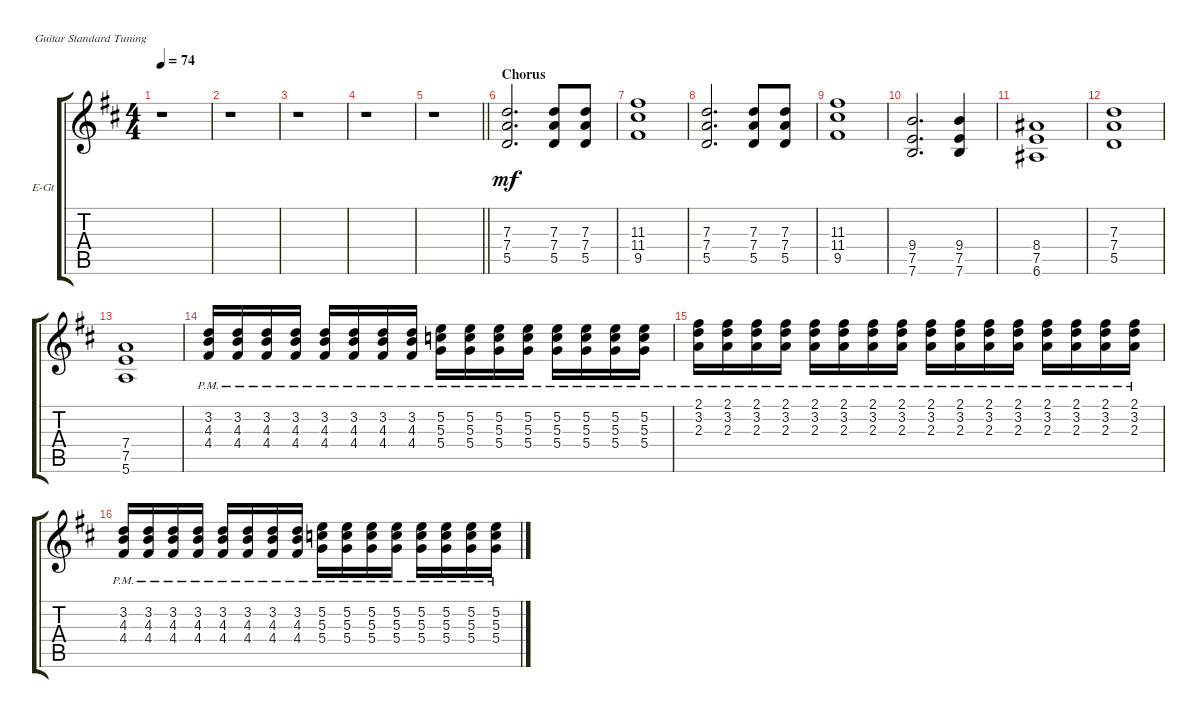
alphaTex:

\bracketExtendMode groupsimilarinstruments
\firstSystemTrackNameOrientation horizontal
\otherSystemsTrackNameOrientation horizontal
\track ("Matthias Jabs" "E-Gt") {instrument distortionguitar}
\staff {score tabs}
\tuning (E4 B3 G3 D3 A2 E2)
\ts (4 4)
\tempo 74
\clef g2
\ks d
r.1{dy mf} |
r.1 |
r.1 |
r.1 |
\barLineRight lightlight
r.1 |
\section ("" "Chorus")
(7.3 7.4 5.5).2{d} (7.3 7.4 5.5).8 (7.3 7.4 5.5).8 |
(11.3 11.4 9.5).1 |
(7.3 7.4 5.5).2{d} (7.3 7.4 5.5).8 (7.3 7.4 5.5).8 |
(11.3 11.4 9.5).1 |
(9.4 7.5 7.6).2{d} (9.4 7.5 7.6).4 |
(8.4 7.5 6.6).1 |
(7.3 7.4 5.5).1 |
(7.4 7.5 5.6).1 |
(3.2{pm} 4.3{pm} 4.4{pm}).16 (3.2{pm} 4.3{pm} 4.4{pm}).16 (3.2{pm} 4.3{pm} 4.4{pm}).16 (3.2{pm} 4.3{pm} 4.4{pm}).16 (3.2{pm} 4.3{pm} 4.4{pm}).16 (3.2{pm} 4.3{pm} 4.4{pm}).16 (3.2{pm} 4.3{pm} 4.4{pm}).16 (3.2{pm} 4.3{pm} 4.4{pm}).16 (5.2{pm} 5.3{pm} 5.4{pm}).16 (5.2{pm} 5.3{pm} 5.4{pm}).16 (5.2{pm} 5.3{pm} 5.4{pm}).16 (5.2{pm} 5.3{pm} 5.4{pm}).16 (5.2{pm} 5.3{pm} 5.4{pm}).16 (5.2{pm} 5.3{pm} 5.4{pm}).16 (5.2{pm} 5.3{pm} 5.4{pm}).16 (5.2{pm} 5.3{pm} 5.4{pm}).16 |
(2.1{pm} 3.2{pm} 2.3{pm}).16 (2.1{pm} 3.2{pm} 2.3{pm}).16 (2.1{pm} 3.2{pm} 2.3{pm}).16 (2.1{pm} 3.2{pm} 2.3{pm}).16 (2.1{pm} 3.2{pm} 2.3{pm}).16 (2.1{pm} 3.2{pm} 2.3{pm}).16 (2.1{pm} 3.2{pm} 2.3{pm}).16 (2.1{pm} 3.2{pm} 2.3{pm}).16 (2.1{pm} 3.2{pm} 2.3{pm}).16 (2.1{pm} 3.2{pm} 2.3{pm}).16 (2.1{pm} 3.2{pm} 2.3{pm}).16 (2.1{pm} 3.2{pm} 2.3{pm}).16 (2.1{pm} 3.2{pm} 2.3{pm}).16 (2.1{pm} 3.2{pm} 2.3{pm}).16 (2.1{pm} 3.2{pm} 2.3{pm}).16 (2.1{pm} 3.2{pm} 2.3{pm}).16 |
(3.2{pm} 4.3{pm} 4.4{pm}).16 (3.2{pm} 4.3{pm} 4.4{pm}).16 (3.2{pm} 4.3{pm} 4.4{pm}).16 (3.2{pm} 4.3{pm} 4.4{pm}).16 (3.2{pm} 4.3{pm} 4.4{pm}).16 (3.2{pm} 4.3{pm} 4.4{pm}).16 (3.2{pm} 4.3{pm} 4.4{pm}).16 (3.2{pm} 4.3{pm} 4.4{pm}).16 (5.2{pm} 5.3{pm} 5.4{pm}).16 (5.2{pm} 5.3{pm} 5.4{pm}).16 (5.2{pm} 5.3{pm} 5.4{pm}).16 (5.2{pm} 5.3{pm} 5.4{pm}).16 (5.2{pm} 5.3{pm} 5.4{pm}).16 (5.2{pm} 5.3{pm} 5.4{pm}).16 (5.2{pm} 5.3{pm} 5.4{pm}).16 (5.2{pm} 5.3{pm} 5.4{pm}).16
